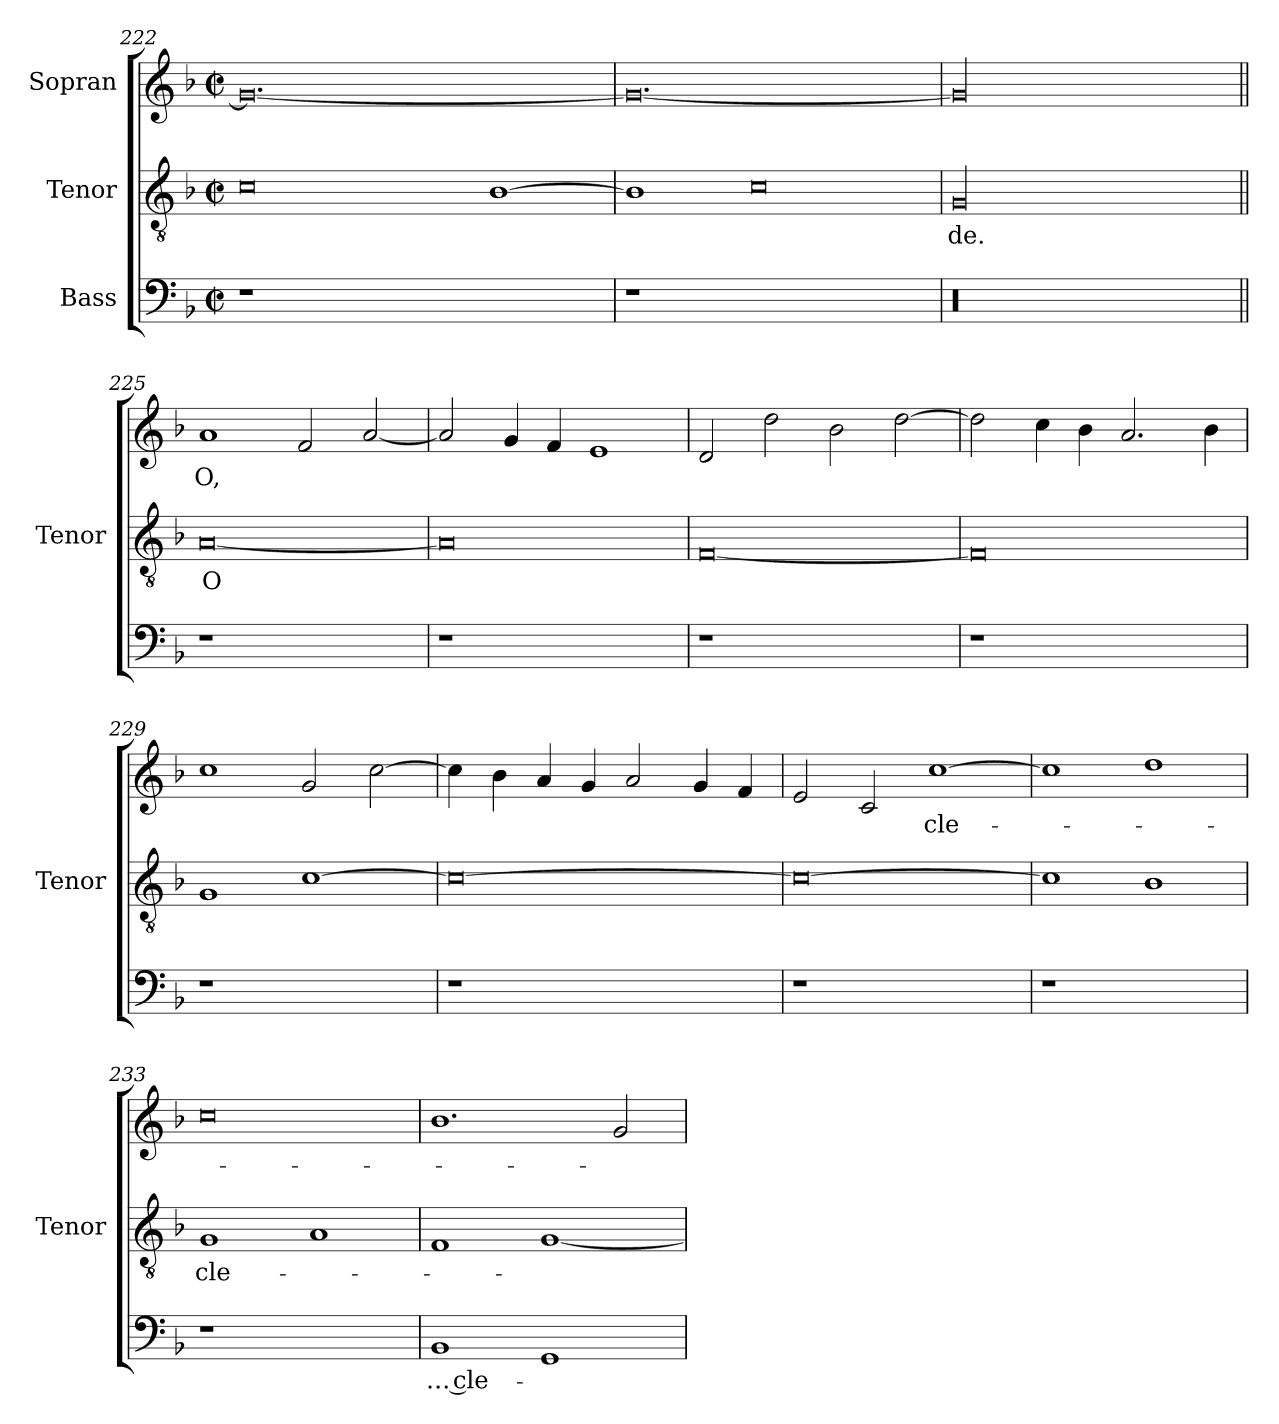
**kern	**text	**kern	**text	**kern	**text
*part3	*part3	*part2	*part2	*part1	*part1
*staff3	*staff3	*staff2	*staff2	*staff1	*staff1
*I"Bass	*	*I"Tenor	*	*I"Sopran	*
*	*	*I'Tenor	*	*	*
*clefF4	*	*clefGv2	*	*clefG2	*
*	*	*ITrd7c12	*	*	*
*k[b-]	*	*k[b-]	*	*k[b-]	*
*F:	*	*F:	*	*F:	*
*M2/2	*	*M2/2	*	*M2/2	*
*met(c|)	*	*met(c|)	*	*met(c|)	*
=222	=222	=222	=222	=222	=222
!LO:N:vis=1	!	!	!	!	!
1r	.	0Ci	.	0.gi_<	.
0ryy	.	.	.	.	.
.	.	[>1BB-i	.	.	.
=223	=223	=223	=223	=223	=223
!LO:N:vis=1	!	!	!	!	!
1r	.	1BB-i]	.	0.gi_<	.
0ryy	.	0Ci	.	.	.
=224	=224	=224	=224	=224	=224
!	!	!	!LO:LY:b:color=#000000	!	!
00r	.	00GGi	-de.	00gi]	.
!!LO:LB:g=z
=225||	=225||	=225||	=225||	=225||	=225||
!LO:N:vis=1	!	!	!	!	!
!	!	!	!LO:LY:b:color=#000000	!	!
!	!	!	!	!	!LO:LY:b:color=#000000
1r	.	[<0AAi	O	1ai	O,
1ryy	.	.	.	2fi/	.
.	.	.	.	[<2ai/	.
=226	=226	=226	=226	=226	=226
!LO:N:vis=1	!	!	!	!	!
1r	.	0AAi]	.	2ai/]	.
.	.	.	.	4gi/	.
.	.	.	.	4fi/	.
1ryy	.	.	.	1ei	.
=227	=227	=227	=227	=227	=227
!LO:N:vis=1	!	!	!	!	!
1r	.	[<0FFi	.	2di/	.
!	!	!	!	!	!LO:LY:b:color=#000000
.	.	.	.	2ddi\	[o]
1ryy	.	.	.	2b-i\	.
.	.	.	.	[>2ddi\	.
=228	=228	=228	=228	=228	=228
!LO:N:vis=1	!	!	!	!	!
1r	.	0FFi]	.	2ddi\]	.
.	.	.	.	4cci\	.
.	.	.	.	4b-i\	.
1ryy	.	.	.	2.ai/	.
.	.	.	.	4b-i\	.
=229	=229	=229	=229	=229	=229
!LO:N:vis=1	!	!	!	!	!
1r	.	1GGi	.	1cci	.
1ryy	.	[>1Ci	.	2gi/	.
.	.	.	.	[>2cci\	.
=230	=230	=230	=230	=230	=230
!LO:N:vis=1	!	!	!	!	!
1r	.	0Ci_>	.	4cci\]	.
.	.	.	.	4b-i\	.
.	.	.	.	4ai/	.
.	.	.	.	4gi/	.
1ryy	.	.	.	2ai/	.
.	.	.	.	4gi/	.
.	.	.	.	4fi/	.
=231	=231	=231	=231	=231	=231
!LO:N:vis=1	!	!	!	!	!
1r	.	0Ci_>	.	2ei/	.
.	.	.	.	2ci/	.
!	!	!	!	!	!LO:LY:b:color=#000000
1ryy	.	.	.	[>1cci	cle-
!!LO:LB:g=z
=232	=232	=232	=232	=232	=232
!LO:N:vis=1	!	!	!	!	!
1r	.	1Ci]	.	1cci]	.
1ryy	.	1BB-i	.	1ddi	.
=233	=233	=233	=233	=233	=233
!LO:N:vis=1	!	!	!	!	!
!	!	!	!LO:LY:b:color=#000000	!	!
1r	.	1GGi	cle-	0cci	.
1ryy	.	1AAi	.	.	.
=234	=234	=234	=234	=234	=234
!	!LO:LY:b:color=#000000	!	!	!	!
1BB-i	… cle-	1FFi	.	1.b-i	.
1GGi	.	[<1GGi	.	.	.
.	.	.	.	2gi/	.
=	=	=	=	=	=
*-	*-	*-	*-	*-	*-
